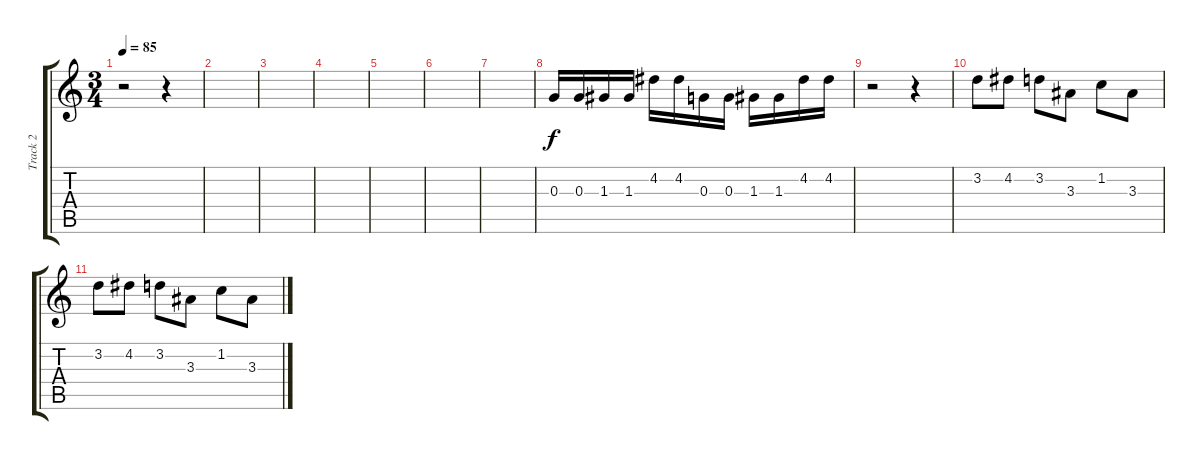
\track ("Track 2" "Track 2") {instrument acousticguitarsteel}
\staff {score tabs}
\tuning (E4 B3 G3 D3 A2 D2) {hide}
\ts (3 4)
\tempo 85
\clef g2
\ks c
r.2{dy f} r.4 |
|
|
|
|
|
|
0.3.16 0.3.16 1.3.16 1.3.16 4.2.16 4.2.16 0.3.16 0.3.16 1.3.16 1.3.16 4.2.16 4.2.16 |
r.2 r.4 |
3.2.8 4.2.8 3.2.8 3.3.8 1.2.8 3.3.8 |
3.2.8 4.2.8 3.2.8 3.3.8 1.2.8 3.3.8
